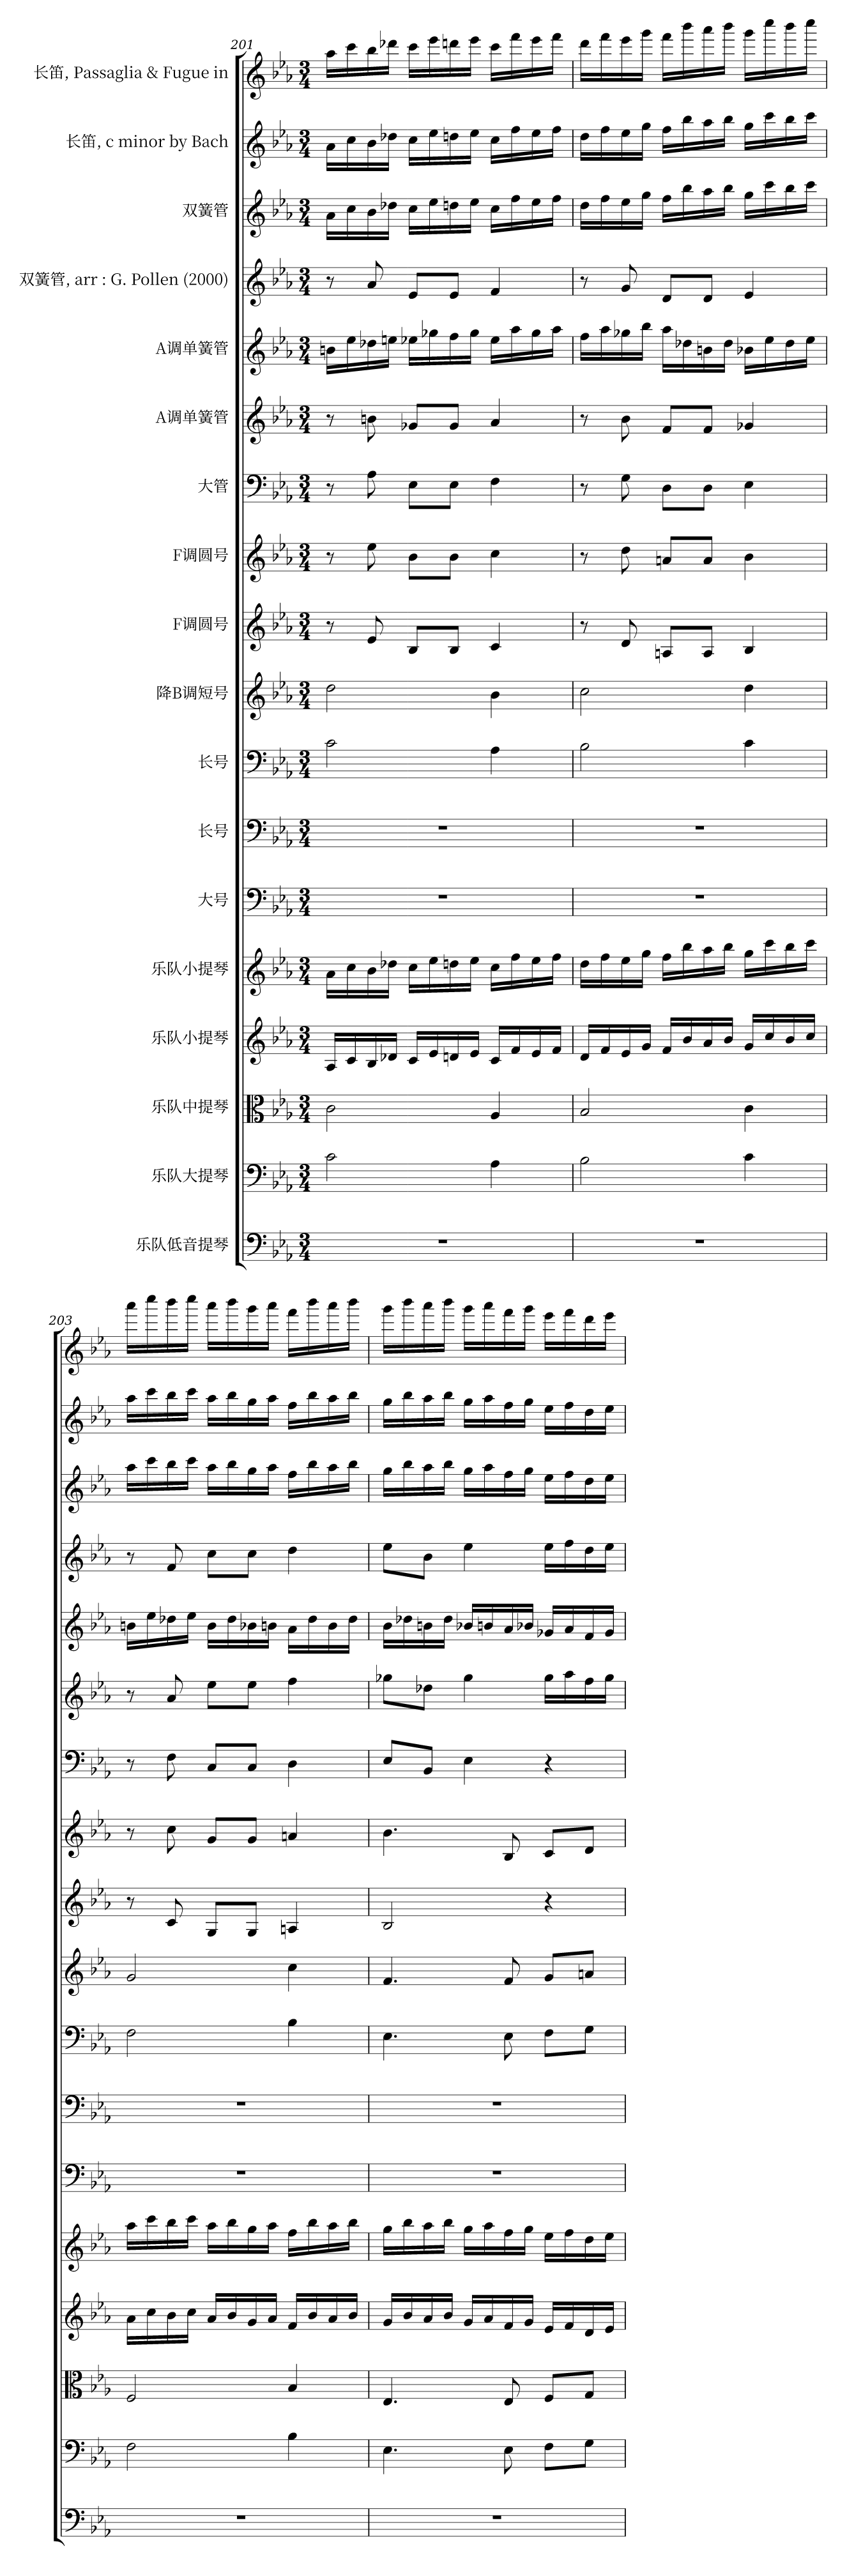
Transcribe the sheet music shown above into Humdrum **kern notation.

**kern	**kern	**kern	**kern	**kern	**kern	**kern	**kern	**kern	**kern	**kern	**kern	**kern	**kern	**kern	**kern	**kern	**kern
*part18	*part17	*part16	*part15	*part14	*part13	*part12	*part11	*part10	*part9	*part8	*part7	*part6	*part5	*part4	*part3	*part2	*part1
*staff18	*staff17	*staff16	*staff15	*staff14	*staff13	*staff12	*staff11	*staff10	*staff9	*staff8	*staff7	*staff6	*staff5	*staff4	*staff3	*staff2	*staff1
*I"乐队低音提琴	*I"乐队大提琴	*I"乐队中提琴	*I"乐队小提琴	*I"乐队小提琴	*I"大号	*I"长号	*I"长号	*I"降B调短号	*I"F调圆号	*I"F调圆号	*I"大管	*I"A调单簧管	*I"A调单簧管	*I"双簧管, arr :  G. Pollen (2000)	*I"双簧管	*I"长笛, c minor by Bach	*I"长笛, Passaglia &amp; Fugue in
*clefF4	*clefF4	*clefC3	*clefG2	*clefG2	*clefF4	*clefF4	*clefF4	*clefG2	*clefG2	*clefG2	*clefF4	*clefG2	*clefG2	*clefG2	*clefG2	*clefG2	*clefG2
*ITrd7c12	*	*	*	*	*	*	*	*ITrd1c2	*ITrd4c7	*ITrd4c7	*	*ITrd2c3	*ITrd2c3	*	*	*	*
*k[b-e-a-]	*k[b-e-a-]	*k[b-e-a-]	*k[b-e-a-]	*k[b-e-a-]	*k[b-e-a-]	*k[b-e-a-]	*k[b-e-a-]	*k[b-e-a-d-g-]	*k[b-e-a-d-]	*k[b-e-a-d-]	*k[b-e-a-]	*k[]	*k[]	*k[b-e-a-]	*k[b-e-a-]	*k[b-e-a-]	*k[b-e-a-]
*M3/4	*M3/4	*M3/4	*M3/4	*M3/4	*M3/4	*M3/4	*M3/4	*M3/4	*M3/4	*M3/4	*M3/4	*M3/4	*M3/4	*M3/4	*M3/4	*M3/4	*M3/4
=201	=201	=201	=201	=201	=201	=201	=201	=201	=201	=201	=201	=201	=201	=201	=201	=201	=201
2.r	2c\	2c\	16A-/LL	16a-\LL	2.r	2.r	2c\	2cc\	8r	8r	8r	8r	16g#X\LL	8r	16a-\LL	16a-\LL	16aa-\LL
.	.	.	16c/	16cc\	.	.	.	.	.	.	.	.	16cc\	.	16cc\	16cc\	16ccc\
.	.	.	16B-/	16b-\	.	.	.	.	8A-/	8a-\	8A-\	8g#X\	16b-X\	8a-/	16b-\	16b-\	16bb-\
.	.	.	16d-X/JJ	16dd-X\JJ	.	.	.	.	.	.	.	.	16cc#X\JJ	.	16dd-X\JJ	16dd-X\JJ	16ddd-X\JJ
.	.	.	16c/LL	16cc\LL	.	.	.	.	8E-/L	8e-\L	8E-\L	8e-X/L	16ccn\LL	8e-/L	16cc\LL	16cc\LL	16ccc\LL
.	.	.	16e-/	16ee-\	.	.	.	.	.	.	.	.	16ee-X\	.	16ee-\	16ee-\	16eee-\
.	.	.	16dn/	16ddn\	.	.	.	.	8E-/J	8e-\J	8E-\J	8e-/J	16dd\	8e-/J	16ddn\	16ddn\	16dddn\
.	.	.	16e-/JJ	16ee-\JJ	.	.	.	.	.	.	.	.	16ee-\JJ	.	16ee-\JJ	16ee-\JJ	16eee-\JJ
.	4A-\	4A-/	16c/LL	16cc\LL	.	.	4A-\	4a-\	4F/	4f\	4F\	4f/	16cc\LL	4f/	16cc\LL	16cc\LL	16ccc\LL
.	.	.	16f/	16ff\	.	.	.	.	.	.	.	.	16ff\	.	16ff\	16ff\	16fff\
.	.	.	16e-/	16ee-\	.	.	.	.	.	.	.	.	16ee-\	.	16ee-\	16ee-\	16eee-\
.	.	.	16f/JJ	16ff\JJ	.	.	.	.	.	.	.	.	16ff\JJ	.	16ff\JJ	16ff\JJ	16fff\JJ
!!LO:PB:g=z
=202	=202	=202	=202	=202	=202	=202	=202	=202	=202	=202	=202	=202	=202	=202	=202	=202	=202
2.r	2B-\	2B-/	16d/LL	16dd\LL	2.r	2.r	2B-\	2b-\	8r	8r	8r	8r	16dd\LL	8r	16dd\LL	16dd\LL	16ddd\LL
.	.	.	16f/	16ff\	.	.	.	.	.	.	.	.	16ff\	.	16ff\	16ff\	16fff\
.	.	.	16e-/	16ee-\	.	.	.	.	8G/	8g\	8G\	8g\	16ee-X\	8g/	16ee-\	16ee-\	16eee-\
.	.	.	16g/JJ	16gg\JJ	.	.	.	.	.	.	.	.	16gg\JJ	.	16gg\JJ	16gg\JJ	16ggg\JJ
.	.	.	16f/LL	16ff\LL	.	.	.	.	8Dn/L	8dn/L	8D\L	8d/L	16ff\LL	8d/L	16ff\LL	16ff\LL	16fff\LL
.	.	.	16b-/	16bb-\	.	.	.	.	.	.	.	.	16b-X\	.	16bb-\	16bb-\	16bbb-\
.	.	.	16a-/	16aa-\	.	.	.	.	8D/J	8d/J	8D\J	8d/J	16g#X\	8d/J	16aa-\	16aa-\	16aaa-\
.	.	.	16b-/JJ	16bb-\JJ	.	.	.	.	.	.	.	.	16b-\JJ	.	16bb-\JJ	16bb-\JJ	16bbb-\JJ
.	4c\	4c\	16g/LL	16gg\LL	.	.	4c\	4cc\	4E-/	4e-\	4E-\	4e-X/	16gn\LL	4e-/	16gg\LL	16gg\LL	16ggg\LL
.	.	.	16cc/	16ccc\	.	.	.	.	.	.	.	.	16cc\	.	16ccc\	16ccc\	16cccc\
.	.	.	16b-/	16bb-\	.	.	.	.	.	.	.	.	16b-\	.	16bb-\	16bb-\	16bbb-\
.	.	.	16cc/JJ	16ccc\JJ	.	.	.	.	.	.	.	.	16cc\JJ	.	16ccc\JJ	16ccc\JJ	16cccc\JJ
=203	=203	=203	=203	=203	=203	=203	=203	=203	=203	=203	=203	=203	=203	=203	=203	=203	=203
2.r	2F\	2F/	16a-\LL	16aa-\LL	2.r	2.r	2F\	2f/	8r	8r	8r	8r	16g#X\LL	8r	16aa-\LL	16aa-\LL	16aaa-\LL
.	.	.	16cc\	16ccc\	.	.	.	.	.	.	.	.	16cc\	.	16ccc\	16ccc\	16cccc\
.	.	.	16b-\	16bb-\	.	.	.	.	8F/	8f\	8F\	8f/	16b-X\	8f/	16bb-\	16bb-\	16bbb-\
.	.	.	16cc\JJ	16ccc\JJ	.	.	.	.	.	.	.	.	16cc\JJ	.	16ccc\JJ	16ccc\JJ	16cccc\JJ
.	.	.	16a-/LL	16aa-\LL	.	.	.	.	8C/L	8c/L	8C/L	8cc\L	16g#\LL	8cc\L	16aa-\LL	16aa-\LL	16aaa-\LL
.	.	.	16b-/	16bb-\	.	.	.	.	.	.	.	.	16b-\	.	16bb-\	16bb-\	16bbb-\
.	.	.	16g/	16gg\	.	.	.	.	8C/J	8c/J	8C/J	8cc\J	16gn\	8cc\J	16gg\	16gg\	16ggg\
.	.	.	16a-/JJ	16aa-\JJ	.	.	.	.	.	.	.	.	16g#X\JJ	.	16aa-\JJ	16aa-\JJ	16aaa-\JJ
.	4B-\	4B-/	16f/LL	16ff\LL	.	.	4B-\	4b-\	4Dn/	4dn/	4D\	4dd\	16f\LL	4dd\	16ff\LL	16ff\LL	16fff\LL
.	.	.	16b-/	16bb-\	.	.	.	.	.	.	.	.	16b-\	.	16bb-\	16bb-\	16bbb-\
.	.	.	16a-/	16aa-\	.	.	.	.	.	.	.	.	16g#\	.	16aa-\	16aa-\	16aaa-\
.	.	.	16b-/JJ	16bb-\JJ	.	.	.	.	.	.	.	.	16b-\JJ	.	16bb-\JJ	16bb-\JJ	16bbb-\JJ
!!LO:PB:g=z
=204	=204	=204	=204	=204	=204	=204	=204	=204	=204	=204	=204	=204	=204	=204	=204	=204	=204
2.r	4.E-\	4.E-/	16g/LL	16gg\LL	2.r	2.r	4.E-\	4.e-/	2E-/	4.e-\	8E-/L	8ee-X\L	16g\LL	8ee-\L	16gg\LL	16gg\LL	16ggg\LL
.	.	.	16b-/	16bb-\	.	.	.	.	.	.	.	.	16b-X\	.	16bb-\	16bb-\	16bbb-\
.	.	.	16a-/	16aa-\	.	.	.	.	.	.	8BB-/J	8b-X\J	16g#X\	8b-\J	16aa-\	16aa-\	16aaa-\
.	.	.	16b-/JJ	16bb-\JJ	.	.	.	.	.	.	.	.	16b-\JJ	.	16bb-\JJ	16bb-\JJ	16bbb-\JJ
.	.	.	16g/LL	16gg\LL	.	.	.	.	.	.	4E-\	4ee-\	16gn/LL	4ee-\	16gg\LL	16gg\LL	16ggg\LL
.	.	.	16a-/	16aa-\	.	.	.	.	.	.	.	.	16g#X/	.	16aa-\	16aa-\	16aaa-\
.	8E-\	8E-/	16f/	16ff\	.	.	8E-\	8e-/	.	8E-/	.	.	16f/	.	16ff\	16ff\	16fff\
.	.	.	16g/JJ	16gg\JJ	.	.	.	.	.	.	.	.	16gn/JJ	.	16gg\JJ	16gg\JJ	16ggg\JJ
.	8F\L	8F/L	16e-/LL	16ee-\LL	.	.	8F\L	8f/L	4r	8F/L	4r	16ee-\LL	16e-X/LL	16ee-\LL	16ee-\LL	16ee-\LL	16eee-\LL
.	.	.	16f/	16ff\	.	.	.	.	.	.	.	16ff\	16f/	16ff\	16ff\	16ff\	16fff\
.	8G\J	8G/J	16d/	16dd\	.	.	8G\J	8gn/J	.	8G/J	.	16dd\	16d/	16dd\	16dd\	16dd\	16ddd\
.	.	.	16e-/JJ	16ee-\JJ	.	.	.	.	.	.	.	16ee-\JJ	16e-/JJ	16ee-\JJ	16ee-\JJ	16ee-\JJ	16eee-\JJ
=	=	=	=	=	=	=	=	=	=	=	=	=	=	=	=	=	=
*-	*-	*-	*-	*-	*-	*-	*-	*-	*-	*-	*-	*-	*-	*-	*-	*-	*-
